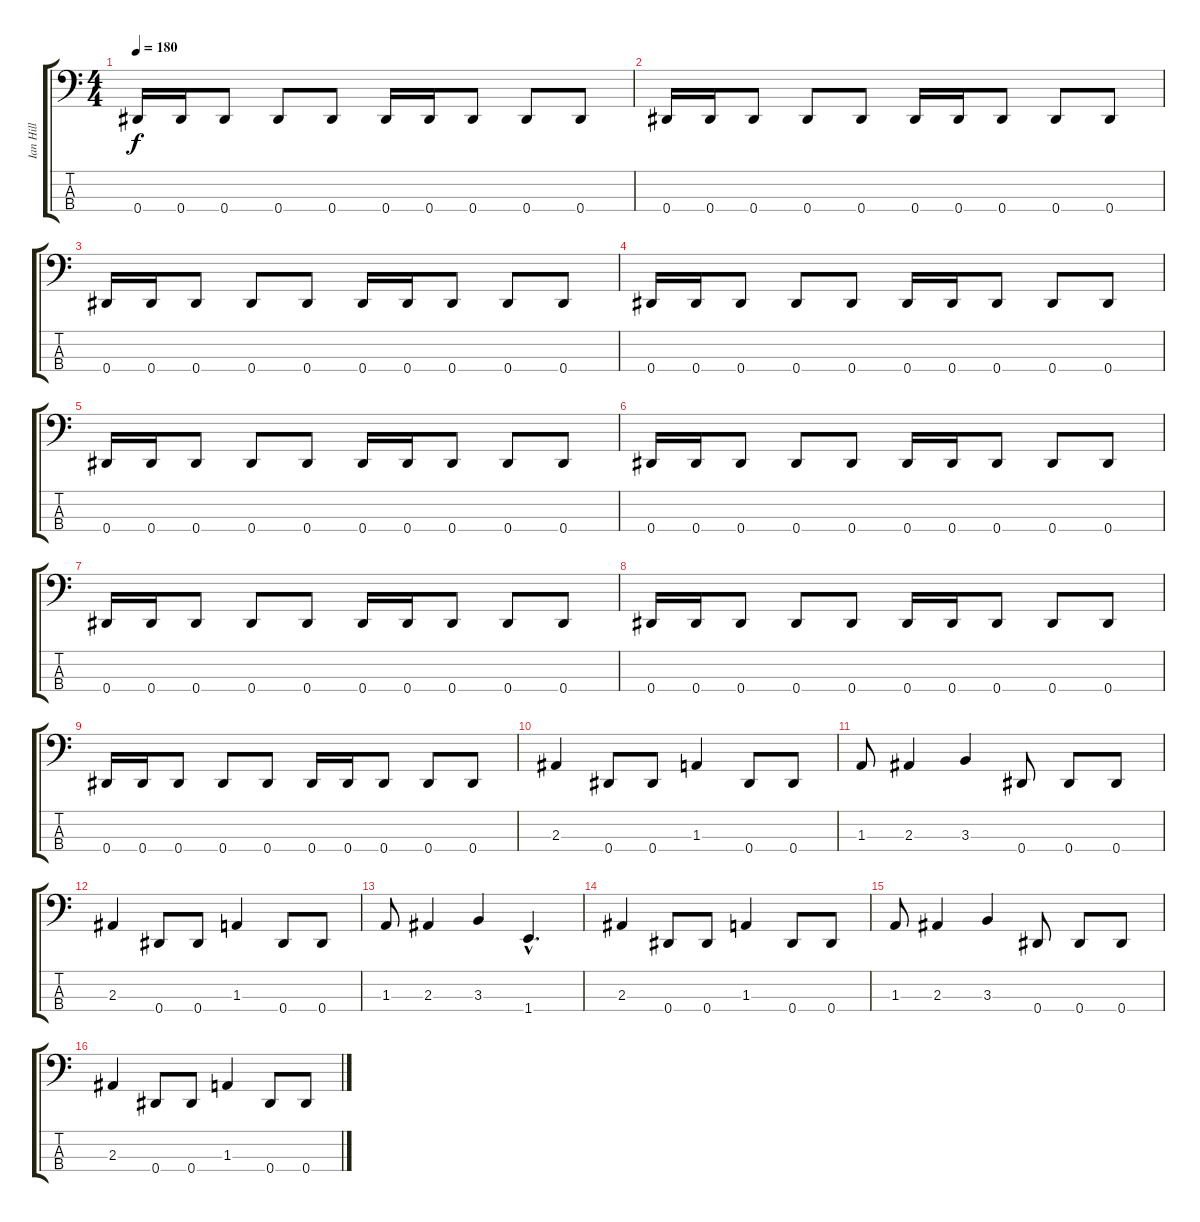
\track ("Ian Hill" "Ian Hill") {instrument electricbasspick}
\staff {score tabs}
\tuning (Gb2 Eb2 Ab1 Eb1) {hide}
\ts (4 4)
\tempo 180
\clef f4
\ks c
0.4.16{dy f} 0.4.16 0.4.8 0.4.8 0.4.8 0.4.16 0.4.16 0.4.8 0.4.8 0.4.8 |
0.4.16 0.4.16 0.4.8 0.4.8 0.4.8 0.4.16 0.4.16 0.4.8 0.4.8 0.4.8 |
0.4.16 0.4.16 0.4.8 0.4.8 0.4.8 0.4.16 0.4.16 0.4.8 0.4.8 0.4.8 |
0.4.16 0.4.16 0.4.8 0.4.8 0.4.8 0.4.16 0.4.16 0.4.8 0.4.8 0.4.8 |
0.4.16 0.4.16 0.4.8 0.4.8 0.4.8 0.4.16 0.4.16 0.4.8 0.4.8 0.4.8 |
0.4.16 0.4.16 0.4.8 0.4.8 0.4.8 0.4.16 0.4.16 0.4.8 0.4.8 0.4.8 |
0.4.16 0.4.16 0.4.8 0.4.8 0.4.8 0.4.16 0.4.16 0.4.8 0.4.8 0.4.8 |
0.4.16 0.4.16 0.4.8 0.4.8 0.4.8 0.4.16 0.4.16 0.4.8 0.4.8 0.4.8 |
0.4.16 0.4.16 0.4.8 0.4.8 0.4.8 0.4.16 0.4.16 0.4.8 0.4.8 0.4.8 |
2.3.4 0.4.8 0.4.8 1.3.4 0.4.8 0.4.8 |
1.3.8 2.3.4 3.3.4 0.4.8 0.4.8 0.4.8 |
2.3.4 0.4.8 0.4.8 1.3.4 0.4.8 0.4.8 |
1.3.8 2.3.4 3.3.4 1.4{hac}.4{d} |
2.3.4 0.4.8 0.4.8 1.3.4 0.4.8 0.4.8 |
1.3.8 2.3.4 3.3.4 0.4.8 0.4.8 0.4.8 |
2.3.4 0.4.8 0.4.8 1.3.4 0.4.8 0.4.8
